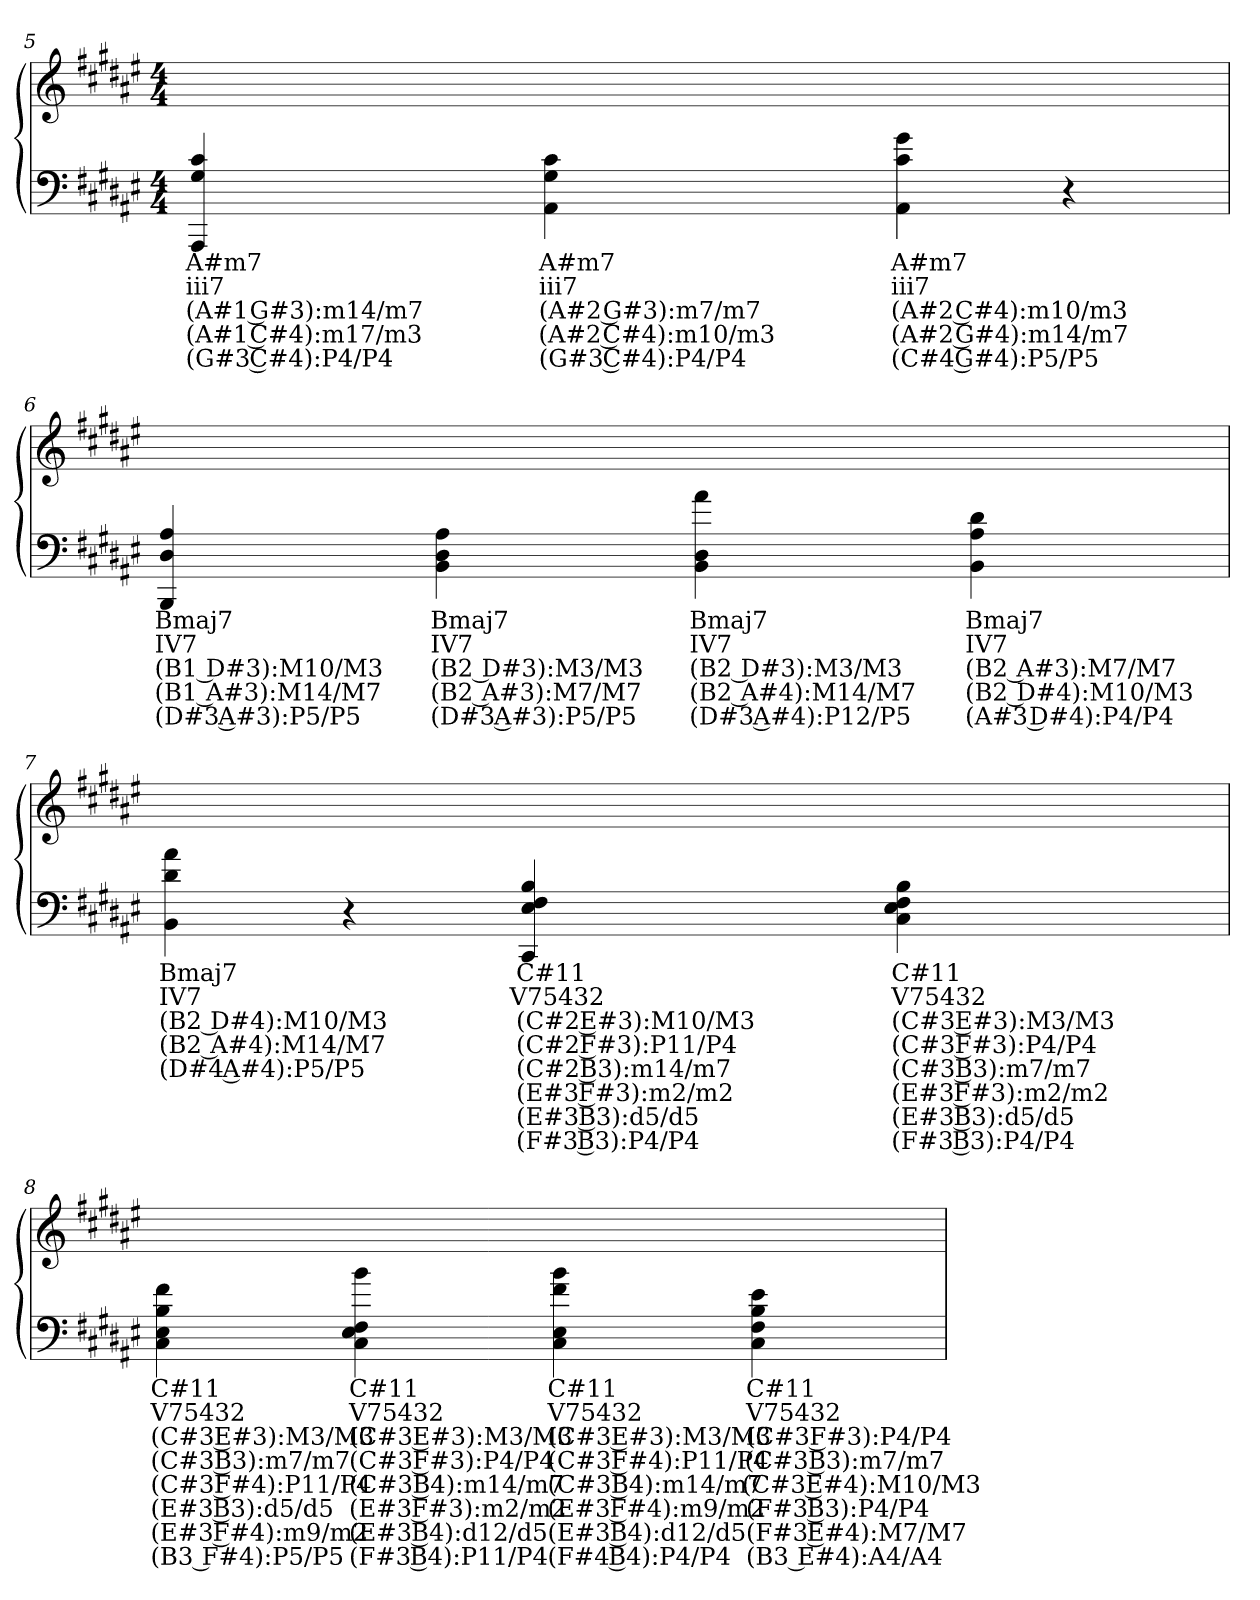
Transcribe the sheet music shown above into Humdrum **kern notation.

**kern	**text	**text	**text	**text	**text	**text	**text	**text	**kern
*part2	*part2	*part2	*part2	*part2	*part2	*part2	*part2	*part2	*part1
*staff2	*staff2	*staff2	*staff2	*staff2	*staff2	*staff2	*staff2	*staff2	*staff1
*clefF4	*	*	*	*	*	*	*	*	*clefG2
*k[f#c#g#d#a#e#]	*	*	*	*	*	*	*	*	*k[f#c#g#d#a#e#]
*F#:	*	*	*	*	*	*	*	*	*F#:
*M4/4	*	*	*	*	*	*	*	*	*M4/4
=5	=5	=5	=5	=5	=5	=5	=5	=5	=5
4AAA# 4G# 4c#	A#m7	iii7	(A#1 G#3):m14/m7	(A#1 C#4):m17/m3	(G#3 C#4):P4/P4	.	.	.	1ryy
4AA# 4G# 4c#	A#m7	iii7	(A#2 G#3):m7/m7	(A#2 C#4):m10/m3	(G#3 C#4):P4/P4	.	.	.	.
4AA# 4c# 4g#	A#m7	iii7	(A#2 C#4):m10/m3	(A#2 G#4):m14/m7	(C#4 G#4):P5/P5	.	.	.	.
4r	.	.	.	.	.	.	.	.	.
=6	=6	=6	=6	=6	=6	=6	=6	=6	=6
4BBB 4D# 4A#	Bmaj7	IV7	(B1 D#3):M10/M3	(B1 A#3):M14/M7	(D#3 A#3):P5/P5	.	.	.	1ryy
4BB 4D# 4A#	Bmaj7	IV7	(B2 D#3):M3/M3	(B2 A#3):M7/M7	(D#3 A#3):P5/P5	.	.	.	.
4BB 4D# 4a#	Bmaj7	IV7	(B2 D#3):M3/M3	(B2 A#4):M14/M7	(D#3 A#4):P12/P5	.	.	.	.
4BB 4A# 4d#	Bmaj7	IV7	(B2 A#3):M7/M7	(B2 D#4):M10/M3	(A#3 D#4):P4/P4	.	.	.	.
=7	=7	=7	=7	=7	=7	=7	=7	=7	=7
4BB 4d# 4a#	Bmaj7	IV7	(B2 D#4):M10/M3	(B2 A#4):M14/M7	(D#4 A#4):P5/P5	.	.	.	1ryy
4r	.	.	.	.	.	.	.	.	.
4CC# 4E# 4F# 4B	C#11	V75432	(C#2 E#3):M10/M3	(C#2 F#3):P11/P4	(C#2 B3):m14/m7	(E#3 F#3):m2/m2	(E#3 B3):d5/d5	(F#3 B3):P4/P4	.
4C# 4E# 4F# 4B	C#11	V75432	(C#3 E#3):M3/M3	(C#3 F#3):P4/P4	(C#3 B3):m7/m7	(E#3 F#3):m2/m2	(E#3 B3):d5/d5	(F#3 B3):P4/P4	.
=8	=8	=8	=8	=8	=8	=8	=8	=8	=8
4C# 4E# 4B 4f#	C#11	V75432	(C#3 E#3):M3/M3	(C#3 B3):m7/m7	(C#3 F#4):P11/P4	(E#3 B3):d5/d5	(E#3 F#4):m9/m2	(B3 F#4):P5/P5	1ryy
4C# 4E# 4F# 4b	C#11	V75432	(C#3 E#3):M3/M3	(C#3 F#3):P4/P4	(C#3 B4):m14/m7	(E#3 F#3):m2/m2	(E#3 B4):d12/d5	(F#3 B4):P11/P4	.
4C# 4E# 4f# 4b	C#11	V75432	(C#3 E#3):M3/M3	(C#3 F#4):P11/P4	(C#3 B4):m14/m7	(E#3 F#4):m9/m2	(E#3 B4):d12/d5	(F#4 B4):P4/P4	.
4C# 4F# 4B 4e#	C#11	V75432	(C#3 F#3):P4/P4	(C#3 B3):m7/m7	(C#3 E#4):M10/M3	(F#3 B3):P4/P4	(F#3 E#4):M7/M7	(B3 E#4):A4/A4	.
=	=	=	=	=	=	=	=	=	=
*-	*-	*-	*-	*-	*-	*-	*-	*-	*-
